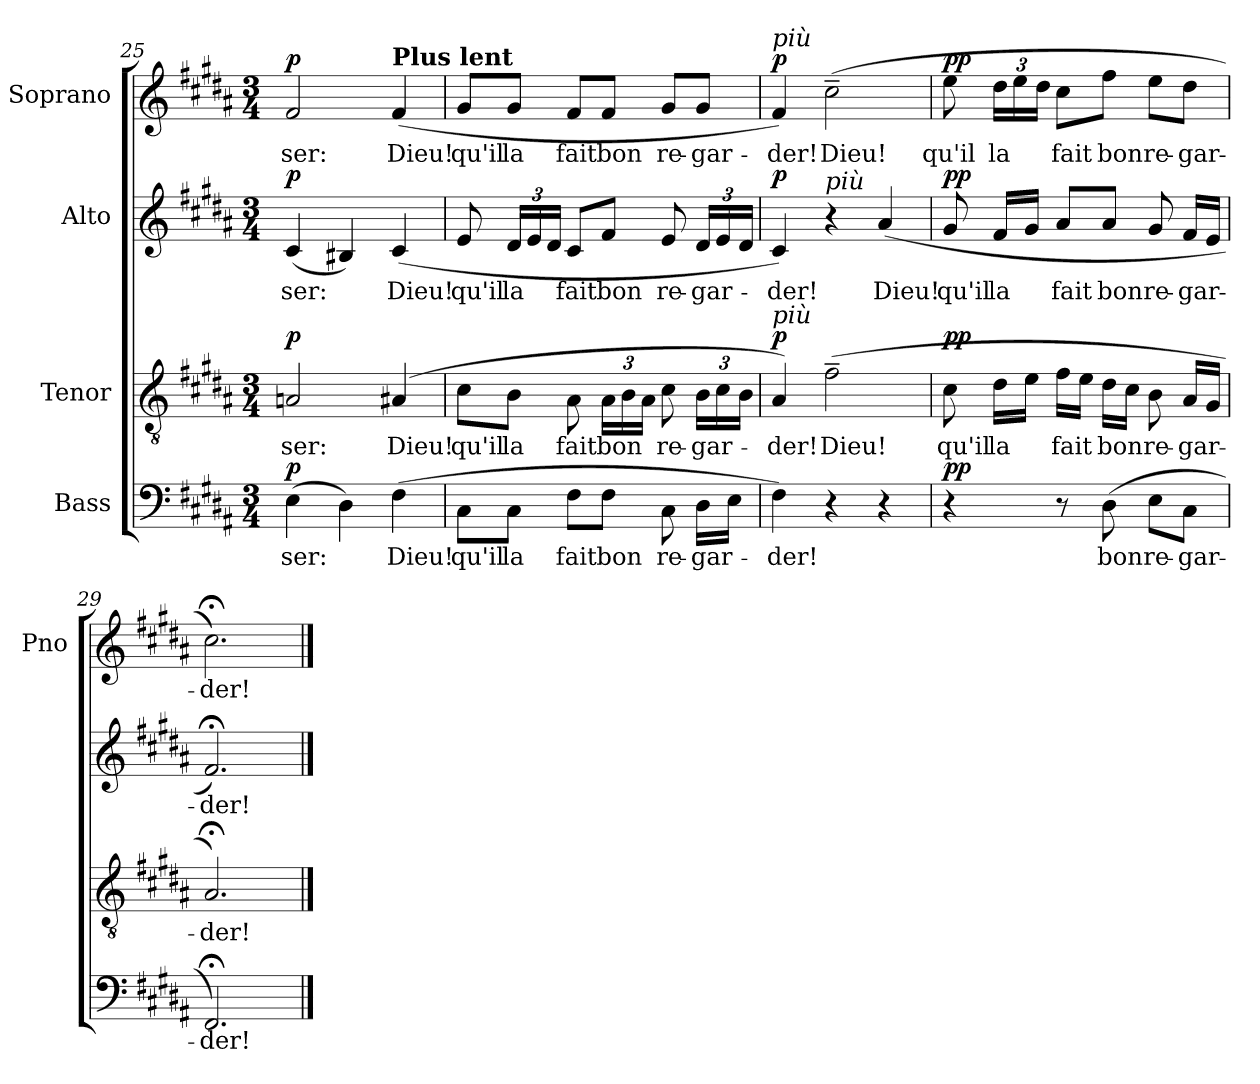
**kern	**text	**dynam	**kern	**text	**dynam	**kern	**text	**dynam	**kern	**text	**dynam
*part4	*part4	*part4	*part3	*part3	*part3	*part2	*part2	*part2	*part1	*part1	*part1
*staff4	*staff4	*staff4	*staff3	*staff3	*staff3	*staff2	*staff2	*staff2	*staff1	*staff1	*staff1
*I"Bass	*	*	*I"Tenor	*	*	*I"Alto	*	*	*I"Soprano	*	*
*	*	*	*	*	*	*	*	*	*I'Pno	*	*
*clefF4	*	*	*clefGv2	*	*	*clefG2	*	*	*clefG2	*	*
*k[f#c#g#d#a#]	*	*	*k[f#c#g#d#a#]	*	*	*k[f#c#g#d#a#]	*	*	*k[f#c#g#d#a#]	*	*
*B:	*	*	*B:	*	*	*B:	*	*	*B:	*	*
*M3/4	*	*	*M3/4	*	*	*M3/4	*	*	*M3/4	*	*
=25	=25	=25	=25	=25	=25	=25	=25	=25	=25	=25	=25
!	!LO:LY:b	!LO:DY:b	!	!LO:LY:b	!LO:DY:b	!	!LO:LY:b	!LO:DY:b	!	!LO:LY:b	!LO:DY:b
(>4E\	-ser:	p	2An/	-ser:	p	(<4c#/	-ser:	p	2f#/	-ser:	p
4D#\)	.	.	.	.	.	4B#X/)	.	.	.	.	.
!	!	!	!	!	!	!	!	!	!LO:TX:a:B:t=Plus lent	!	!
!	!LO:LY:b	!	!	!LO:LY:b	!	!	!LO:LY:b	!	!	!LO:LY:b	!
(>4F#\	Dieu!	.	(>4A#X/	Dieu!	.	(>4c#/	Dieu!	.	(>4f#/	Dieu!	.
!!LO:PB:g=z
=26	=26	=26	=26	=26	=26	=26	=26	=26	=26	=26	=26
!	!LO:LY:b	!	!	!LO:LY:b	!	!	!LO:LY:b	!	!	!LO:LY:b	!
8C#\L	qu'il	.	8c#\L	qu'il	.	8e/	qu'il	.	8g#/L	qu'il	.
!	!LO:LY:b	!	!	!LO:LY:b	!	!	!	!	!	!	!
*	*	*	*	*	*	*Xbrackettup	*	*	*	*	*
!	!	!	!	!	!	!	!LO:LY:b	!	!	!LO:LY:b	!
8C#\J	la	.	8B\J	la	.	24d#/LL	la	.	8g#/J	la	.
.	.	.	.	.	.	24e/	.	.	.	.	.
.	.	.	.	.	.	24d#/JJ	.	.	.	.	.
!	!LO:LY:b	!	!	!LO:LY:b	!	!	!LO:LY:b	!	!	!LO:LY:b	!
8F#\L	fait	.	8A#\	fait	.	8c#/L	fait	.	8f#/L	fait	.
!	!LO:LY:b	!	!	!	!	!	!	!	!	!	!
*	*	*	*Xbrackettup	*	*	*	*	*	*	*	*
!	!	!	!	!LO:LY:b	!	!	!LO:LY:b	!	!	!LO:LY:b	!
8F#\J	bon	.	24A#\LL	bon	.	8f#/J	bon	.	8f#/J	bon	.
.	.	.	24B\	.	.	.	.	.	.	.	.
.	.	.	24A#\JJ	.	.	.	.	.	.	.	.
!	!LO:LY:b	!	!	!LO:LY:b	!	!	!LO:LY:b	!	!	!LO:LY:b	!
8C#\	re-	.	8c#\	re-	.	8e/	re-	.	8g#/L	re-	.
!	!LO:LY:b	!	!	!LO:LY:b	!	!	!LO:LY:b	!	!	!LO:LY:b	!
16D#\LL	-gar-	.	24B\LL	-gar-	.	24d#/LL	-gar-	.	8g#/J	-gar-	.
.	.	.	24c#\	.	.	24e/	.	.	.	.	.
16E\JJ	.	.	.	.	.	.	.	.	.	.	.
.	.	.	24B\JJ	.	.	24d#/JJ	.	.	.	.	.
=27	=27	=27	=27	=27	=27	=27	=27	=27	=27	=27	=27
!	!	!	!	!	!	!	!	!	!LO:TX:a:i:t=più	!	!
!	!	!	!LO:TX:a:i:t=più	!	!	!	!	!	!	!	!
!	!LO:LY:b	!	!	!LO:LY:b	!LO:DY:b	!	!LO:LY:b	!LO:DY:b	!	!LO:LY:b	!LO:DY:b
4F#\)	-der!	.	4A#/)	-der!	p	4c#/)	-der!	p	4f#/)	-der!	p
!	!	!	!	!	!	!LO:TX:a:i:t=più	!	!	!	!	!
!	!	!	!	!LO:LY:b	!	!	!	!	!	!LO:LY:b	!
4r	.	.	(>2f#~\	Dieu!	.	4r	.	.	(>2cc#~\	Dieu!	.
!	!	!	!	!	!	!	!LO:LY:b	!	!	!	!
4r	.	.	.	.	.	(>4a#/	Dieu!	.	.	.	.
=28	=28	=28	=28	=28	=28	=28	=28	=28	=28	=28	=28
!	!	!LO:DY:b	!	!LO:LY:b	!LO:DY:b	!	!LO:LY:b	!LO:DY:b	!	!LO:LY:b	!LO:DY:b
4r	.	pp	8c#\	qu'il	pp	8g#/	qu'il	pp	8ee\	qu'il	pp
!	!	!	!	!LO:LY:b	!	!	!LO:LY:b	!	!	!	!
*	*	*	*	*	*	*	*	*	*Xbrackettup	*	*
!	!	!	!	!	!	!	!	!	!	!LO:LY:b	!
.	.	.	16d#\LL	la	.	16f#/LL	la	.	24dd#\LL	la	.
.	.	.	.	.	.	.	.	.	24ee\	.	.
.	.	.	16e\JJ	.	.	16g#/JJ	.	.	.	.	.
.	.	.	.	.	.	.	.	.	24dd#\JJ	.	.
!	!	!	!	!LO:LY:b	!	!	!LO:LY:b	!	!	!LO:LY:b	!
8r	.	.	16f#\LL	fait	.	8a#/L	fait	.	8cc#\L	fait	.
.	.	.	16e\JJ	.	.	.	.	.	.	.	.
!	!LO:LY:b	!	!	!LO:LY:b	!	!	!LO:LY:b	!	!	!LO:LY:b	!
(>8D#\	bon	.	16d#\LL	bon	.	8a#/J	bon	.	8ff#\J	bon	.
.	.	.	16c#\JJ	.	.	.	.	.	.	.	.
!	!LO:LY:b	!	!	!LO:LY:b	!	!	!LO:LY:b	!	!	!LO:LY:b	!
8E\L	re-	.	8B\	re-	.	8g#/	re-	.	8ee\L	re-	.
!	!LO:LY:b	!	!	!LO:LY:b	!	!	!LO:LY:b	!	!	!LO:LY:b	!
8C#\J	-gar-	.	16A#/LL	-gar-	.	16f#/LL	-gar-	.	8dd#\J	-gar-	.
.	.	.	16G#/JJ	.	.	16e/JJ	.	.	.	.	.
=29	=29	=29	=29	=29	=29	=29	=29	=29	=29	=29	=29
!	!LO:LY:b	!	!	!LO:LY:b	!	!	!LO:LY:b	!	!	!LO:LY:b	!
2.FF#;</)	-der!	.	2.A#;</)	-der!	.	2.f#;</)	-der!	.	2.cc#;<\)	-der!	.
==	==	==	==	==	==	==	==	==	==	==	==
*-	*-	*-	*-	*-	*-	*-	*-	*-	*-	*-	*-
